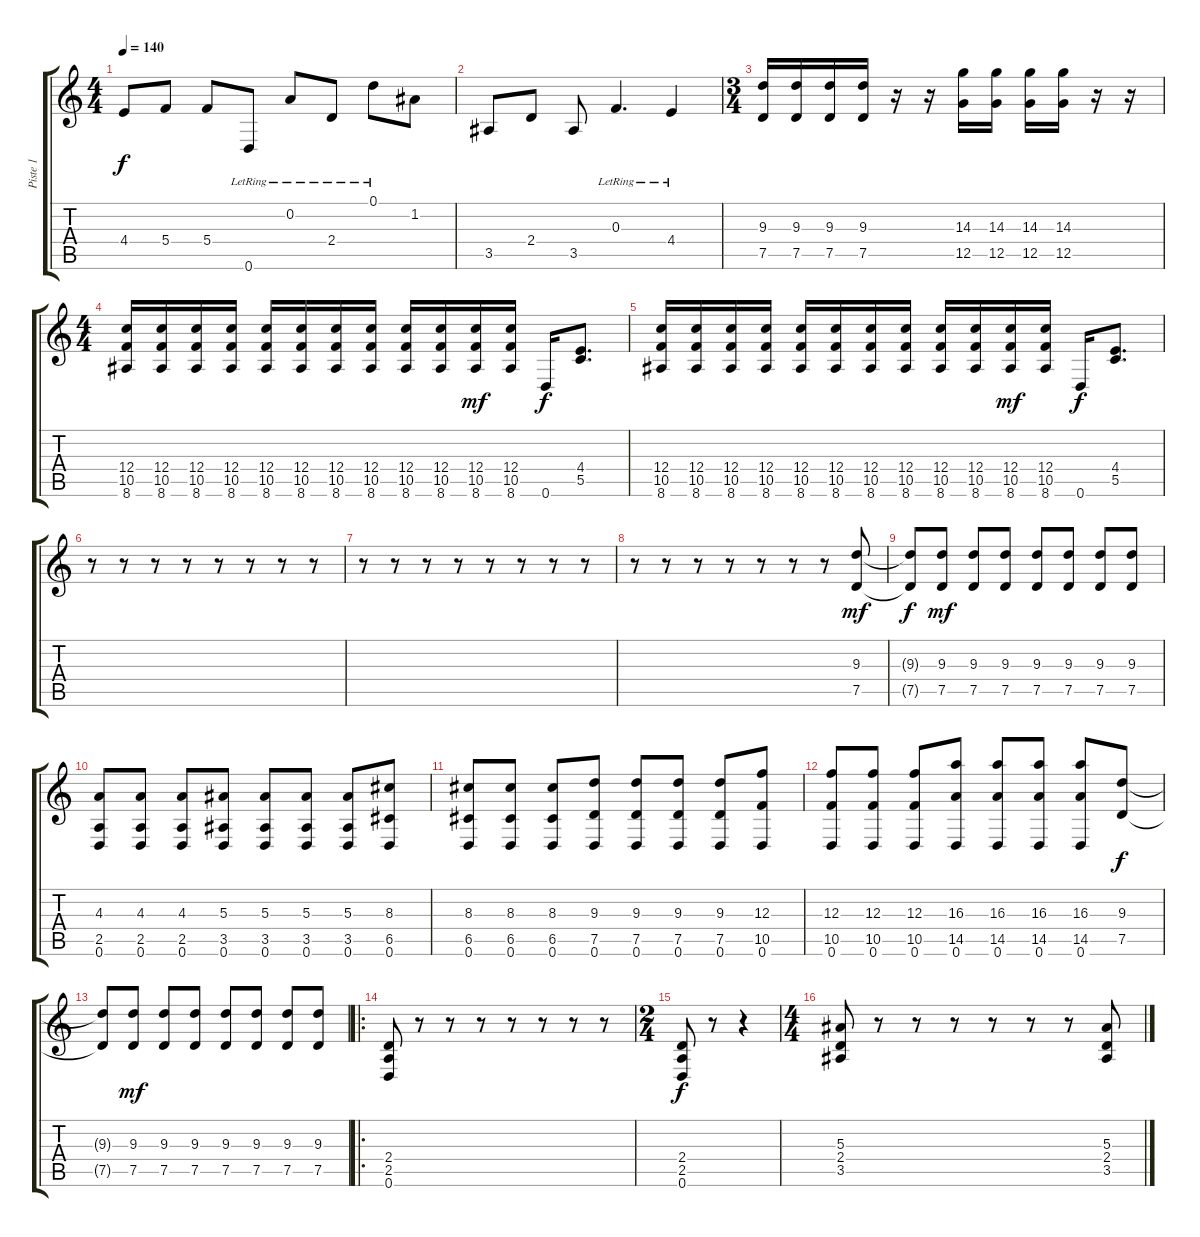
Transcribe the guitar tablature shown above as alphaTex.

\track ("Piste 1" "Piste 1") {instrument distortionguitar}
\staff {score tabs}
\tuning (D4 A3 F3 C3 G2 D2) {hide}
\ts (4 4)
\tempo 140
\clef g2
\ks c
4.4.8{dy f} 5.4.8 5.4.8 0.6{lr}.8 0.2{lr}.8 2.4{lr}.8 0.1{lr}.8 1.2.8 |
3.5.8 2.4.8 3.5.8 0.3{lr}.4{d} 4.4{lr}.4 |
\ts (3 4)
(9.3 7.5).16 (9.3 7.5).16 (9.3 7.5).16 (9.3 7.5).16 r.16 r.16 (14.3 12.5).16 (14.3 12.5).16 (14.3 12.5).16 (14.3 12.5).16 r.16 r.16 |
\ts (4 4)
(12.4 10.5 8.6).16 (12.4 10.5 8.6).16 (12.4 10.5 8.6).16 (12.4 10.5 8.6).16 (12.4 10.5 8.6).16 (12.4 10.5 8.6).16 (12.4 10.5 8.6).16 (12.4 10.5 8.6).16 (12.4 10.5 8.6).16 (12.4 10.5 8.6).16 (12.4 10.5 8.6).16{dy mf} (12.4 10.5 8.6).16 0.6.16{dy f} (4.4 5.5).8{d} |
(12.4 10.5 8.6).16 (12.4 10.5 8.6).16 (12.4 10.5 8.6).16 (12.4 10.5 8.6).16 (12.4 10.5 8.6).16 (12.4 10.5 8.6).16 (12.4 10.5 8.6).16 (12.4 10.5 8.6).16 (12.4 10.5 8.6).16 (12.4 10.5 8.6).16 (12.4 10.5 8.6).16{dy mf} (12.4 10.5 8.6).16 0.6.16{dy f} (4.4 5.5).8{d} |
r.8 r.8 r.8 r.8 r.8 r.8 r.8 r.8 |
r.8 r.8 r.8 r.8 r.8 r.8 r.8 r.8 |
r.8 r.8 r.8 r.8 r.8 r.8 r.8 (9.3 7.5).8{dy mf} |
(9.3{t} 7.5{t}).8{dy f} (9.3 7.5).8{dy mf} (9.3 7.5).8 (9.3 7.5).8 (9.3 7.5).8 (9.3 7.5).8 (9.3 7.5).8 (9.3 7.5).8 |
(4.3 2.5 0.6).8 (4.3 2.5 0.6).8 (4.3 2.5 0.6).8 (5.3 3.5 0.6).8 (5.3 3.5 0.6).8 (5.3 3.5 0.6).8 (5.3 3.5 0.6).8 (8.3 6.5 0.6).8 |
(8.3 6.5 0.6).8 (8.3 6.5 0.6).8 (8.3 6.5 0.6).8 (9.3 7.5 0.6).8 (9.3 7.5 0.6).8 (9.3 7.5 0.6).8 (9.3 7.5 0.6).8 (12.3 10.5 0.6).8 |
(12.3 10.5 0.6).8 (12.3 10.5 0.6).8 (12.3 10.5 0.6).8 (16.3 14.5 0.6).8 (16.3 14.5 0.6).8 (16.3 14.5 0.6).8 (16.3 14.5 0.6).8 (9.3 7.5).8{dy f} |
(9.3{t} 7.5{t}).8 (9.3 7.5).8{dy mf} (9.3 7.5).8 (9.3 7.5).8 (9.3 7.5).8 (9.3 7.5).8 (9.3 7.5).8 (9.3 7.5).8 |
\ro
(2.4 2.5 0.6).8 r.8 r.8 r.8 r.8 r.8 r.8 r.8 |
\ts (2 4)
(2.4 2.5 0.6).8{dy f} r.8 r.4 |
\ts (4 4)
(5.3 2.4 3.5).8 r.8 r.8 r.8 r.8 r.8 r.8 (5.3 2.4 3.5).8
